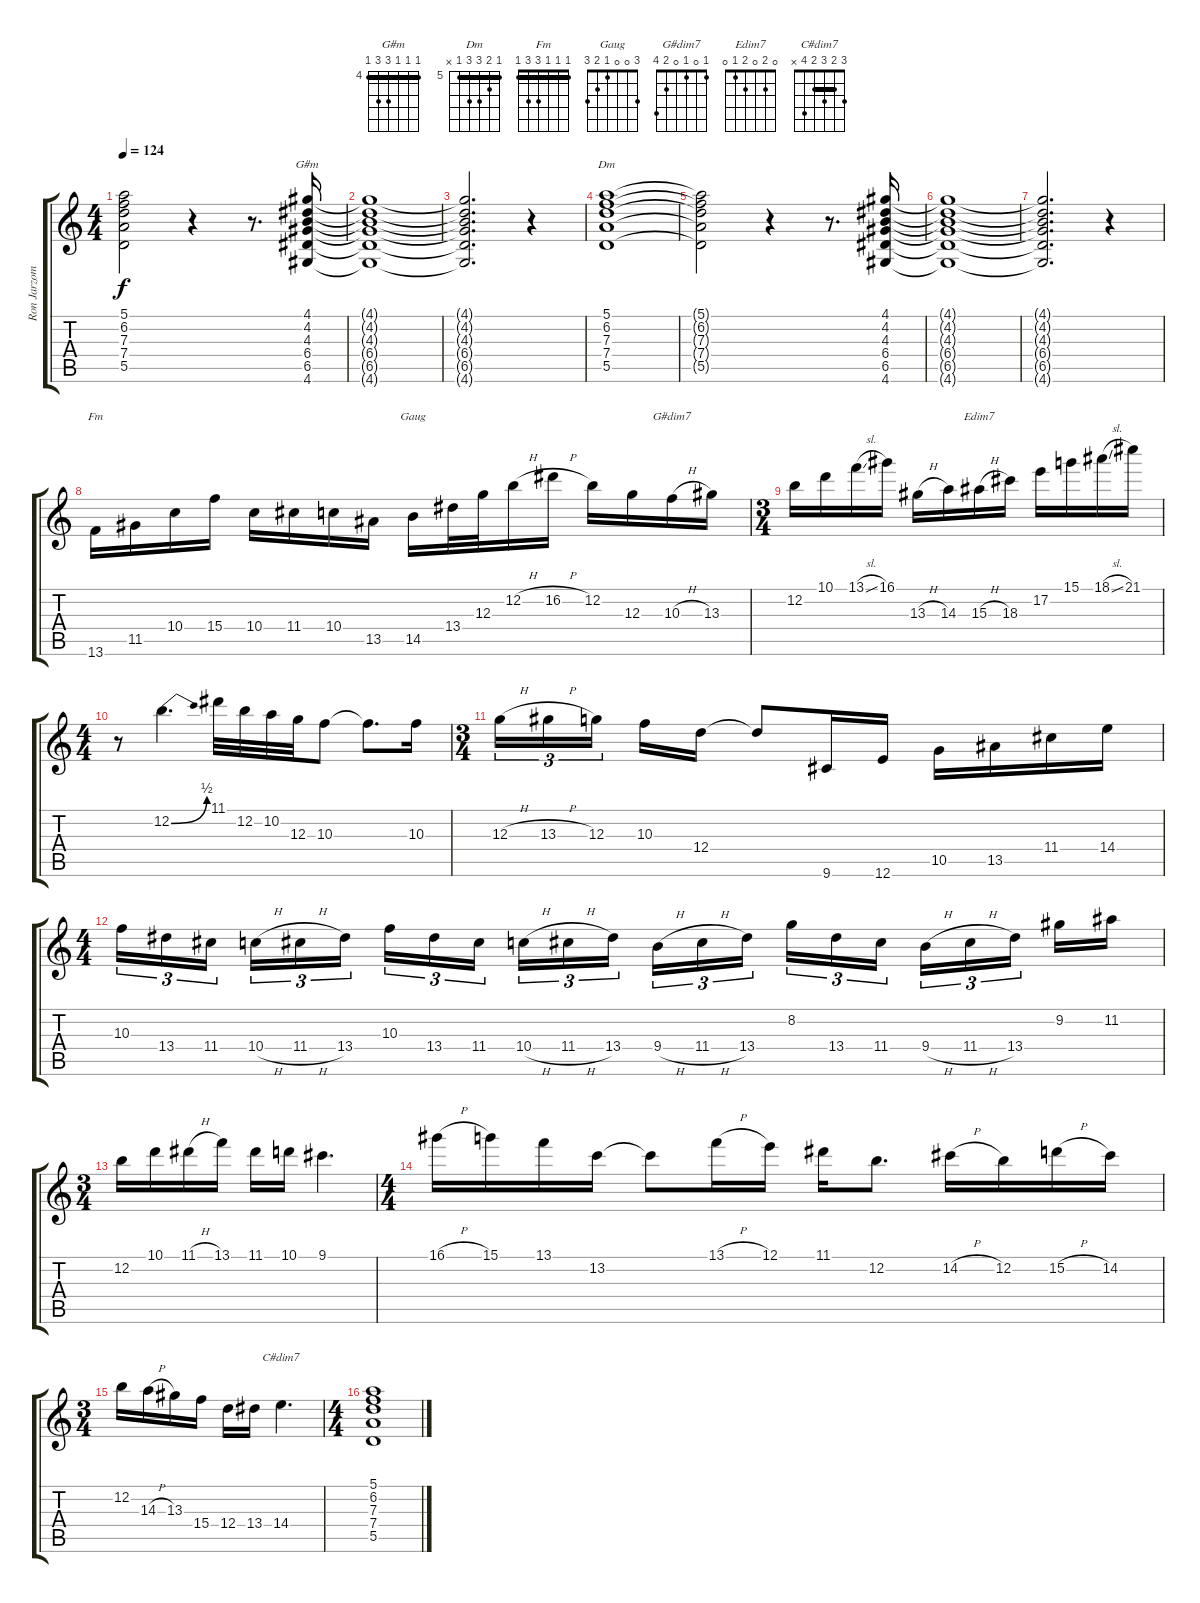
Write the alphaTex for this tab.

\track ("Ron Jarzombek (Lead)" "Ron Jarzom") {instrument overdrivenguitar}
\staff {score tabs}
\tuning (E4 B3 G3 D3 A2 E2) {hide}
\chord ("G#m" 4 4 4 6 6 4) {firstfret 4 barre 4}
\chord ("Dm" 5 6 7 7 5 x) {firstfret 5 barre 5}
\chord ("Fm" 1 1 1 3 3 1) {barre 1}
\chord ("Gaug" 3 0 0 1 2 3)
\chord ("G#dim7" 1 0 1 0 2 4)
\chord ("Edim7" 0 2 0 2 1 0)
\chord ("C#dim7" 3 2 3 2 4 x) {barre 2}
\ts (4 4)
\tempo 124
\clef g2
\ks c
(5.1{t} 6.2{t} 7.3{t} 7.4{t} 5.5{t}).2{dy f} r.4 r.8{d} (4.1 4.2 4.3 6.4 6.5 4.6).16{ch "G#m"} |
(4.1{t} 4.2{t} 4.3{t} 6.4{t} 6.5{t} 4.6{t}).1 |
(4.1{t} 4.2{t} 4.3{t} 6.4{t} 6.5{t} 4.6{t}).2{d} r.4 |
(5.1 6.2 7.3 7.4 5.5).1{ch "Dm"} |
(5.1{t} 6.2{t} 7.3{t} 7.4{t} 5.5{t}).2 r.4 r.8{d} (4.1 4.2 4.3 6.4 6.5 4.6).16 |
(4.1{t} 4.2{t} 4.3{t} 6.4{t} 6.5{t} 4.6{t}).1 |
(4.1{t} 4.2{t} 4.3{t} 6.4{t} 6.5{t} 4.6{t}).2{d} r.4 |
13.6.16{ch "Fm"} 11.5.16 10.4.16 15.4.16 10.4.16 11.4.16 10.4.16 13.5.16 14.5.16{ch "Gaug"} 13.4.32 12.3.32 12.2{h}.16 16.2{h}.16 12.2.16 12.3.16 10.3{h}.16{ch "G#dim7"} 13.3.16 |
\ts (3 4)
12.2.16 10.1.16 13.1{sl}.16 16.1.16 13.3{h}.16 14.3.16 15.3{h}.16{ch "Edim7"} 18.3.16 17.2.16 15.1.16 18.1{sl}.16 21.1.16 |
\ts (4 4)
r.8 12.2{be (bend 0 0 60 2)}.4{d} 11.1.32 12.2.32 10.2.32 12.3.32 10.3.8 10.3{t}.8{d} 10.3.16 |
\ts (3 4)
12.3{h}.16{tu (3 2)} 13.3{h}.16{tu (3 2)} 12.3.16{tu (3 2) beam splitsecondary} 10.3.16 12.4.16 12.4{t}.8 9.6.16 12.6.16 10.5.16 13.5.16 11.4.16 14.4.16 |
\ts (4 4)
10.3.16{tu (3 2)} 13.4.16{tu (3 2)} 11.4.16{tu (3 2) beam splitsecondary} 10.4{h}.16{tu (3 2)} 11.4{h}.16{tu (3 2)} 13.4.16{tu (3 2)} 10.3.16{tu (3 2)} 13.4.16{tu (3 2)} 11.4.16{tu (3 2) beam splitsecondary} 10.4{h}.16{tu (3 2)} 11.4{h}.16{tu (3 2)} 13.4.16{tu (3 2)} 9.4{h}.16{tu (3 2)} 11.4{h}.16{tu (3 2)} 13.4.16{tu (3 2) beam splitsecondary} 8.2.16{tu (3 2)} 13.4.16{tu (3 2)} 11.4.16{tu (3 2)} 9.4{h}.16{tu (3 2)} 11.4{h}.16{tu (3 2)} 13.4.16{tu (3 2) beam splitsecondary} 9.2.16 11.2.16 |
\ts (3 4)
12.2.16 10.1.16 11.1{h}.16 13.1.16 11.1.16 10.1.16 9.1.4{d} |
\ts (4 4)
16.1{h}.16 15.1.16 13.1.16 13.2.16 13.2{t}.8 13.1{h}.16 12.1.16 11.1.16 12.2.8{d} 14.2{h}.16 12.2.16 15.2{h}.16 14.2.16 |
\ts (3 4)
12.2.16 14.3{h}.16 13.3.16 15.4.16 12.4.16 13.4.16 14.4.4{d ch "C#dim7"} |
\ts (4 4)
(5.1 6.2 7.3 7.4 5.5).1
